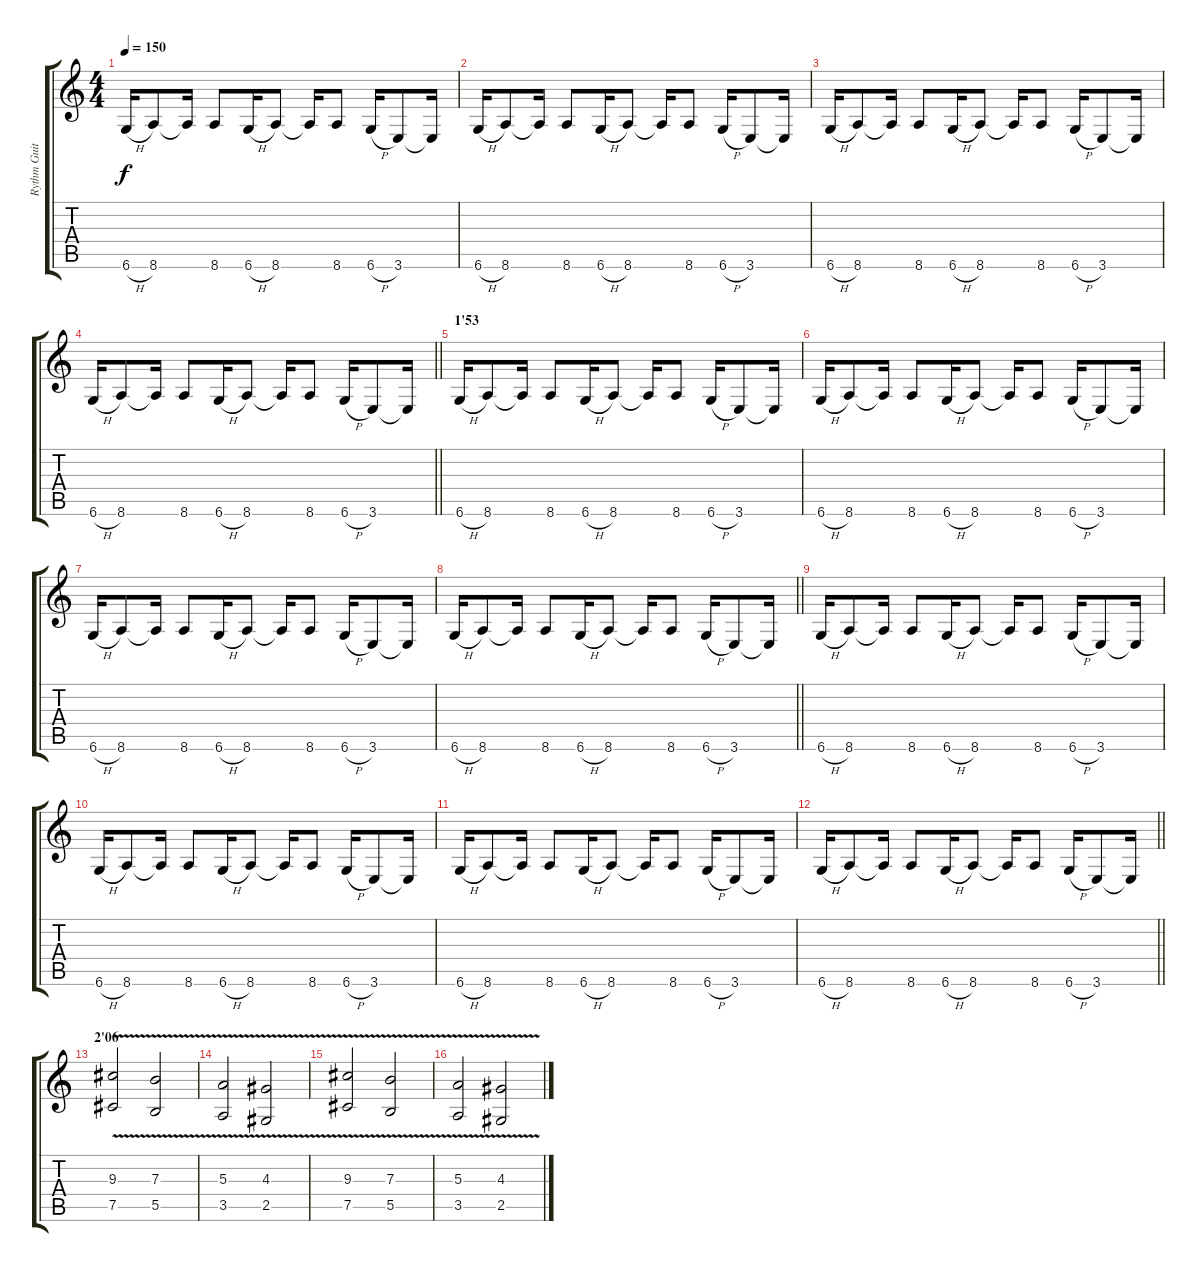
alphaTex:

\track ("Rythm Guitar" "Rythm Guit") {instrument distortionguitar}
\staff {score tabs}
\tuning (Db4 Ab3 E3 B2 Gb2 Db2) {hide}
\ts (4 4)
\tempo 150
\clef g2
\ks c
6.6{h}.16{dy f} 8.6.8 8.6{t}.16 8.6.8 6.6{h}.16 8.6.8 8.6{t}.16 8.6.8 6.6{h}.16 3.6.8 3.6{t}.16 |
6.6{h}.16 8.6.8 8.6{t}.16 8.6.8 6.6{h}.16 8.6.8 8.6{t}.16 8.6.8 6.6{h}.16 3.6.8 3.6{t}.16 |
6.6{h}.16 8.6.8 8.6{t}.16 8.6.8 6.6{h}.16 8.6.8 8.6{t}.16 8.6.8 6.6{h}.16 3.6.8 3.6{t}.16 |
\barLineRight lightlight
6.6{h}.16 8.6.8 8.6{t}.16 8.6.8 6.6{h}.16 8.6.8 8.6{t}.16 8.6.8 6.6{h}.16 3.6.8 3.6{t}.16 |
\section ("" "1'53")
6.6{h}.16 8.6.8 8.6{t}.16 8.6.8 6.6{h}.16 8.6.8 8.6{t}.16 8.6.8 6.6{h}.16 3.6.8 3.6{t}.16 |
6.6{h}.16 8.6.8 8.6{t}.16 8.6.8 6.6{h}.16 8.6.8 8.6{t}.16 8.6.8 6.6{h}.16 3.6.8 3.6{t}.16 |
6.6{h}.16 8.6.8 8.6{t}.16 8.6.8 6.6{h}.16 8.6.8 8.6{t}.16 8.6.8 6.6{h}.16 3.6.8 3.6{t}.16 |
\barLineRight lightlight
6.6{h}.16 8.6.8 8.6{t}.16 8.6.8 6.6{h}.16 8.6.8 8.6{t}.16 8.6.8 6.6{h}.16 3.6.8 3.6{t}.16 |
6.6{h}.16 8.6.8 8.6{t}.16 8.6.8 6.6{h}.16 8.6.8 8.6{t}.16 8.6.8 6.6{h}.16 3.6.8 3.6{t}.16 |
6.6{h}.16 8.6.8 8.6{t}.16 8.6.8 6.6{h}.16 8.6.8 8.6{t}.16 8.6.8 6.6{h}.16 3.6.8 3.6{t}.16 |
6.6{h}.16 8.6.8 8.6{t}.16 8.6.8 6.6{h}.16 8.6.8 8.6{t}.16 8.6.8 6.6{h}.16 3.6.8 3.6{t}.16 |
\barLineRight lightlight
6.6{h}.16 8.6.8 8.6{t}.16 8.6.8 6.6{h}.16 8.6.8 8.6{t}.16 8.6.8 6.6{h}.16 3.6.8 3.6{t}.16 |
\section ("" "2'06")
(9.3{v} 7.5{v}).2 (7.3{v} 5.5{v}).2 |
(5.3{v} 3.5{v}).2 (4.3{v} 2.5{v}).2 |
(9.3{v} 7.5{v}).2 (7.3{v} 5.5{v}).2 |
(5.3{v} 3.5{v}).2 (4.3{v} 2.5{v}).2
